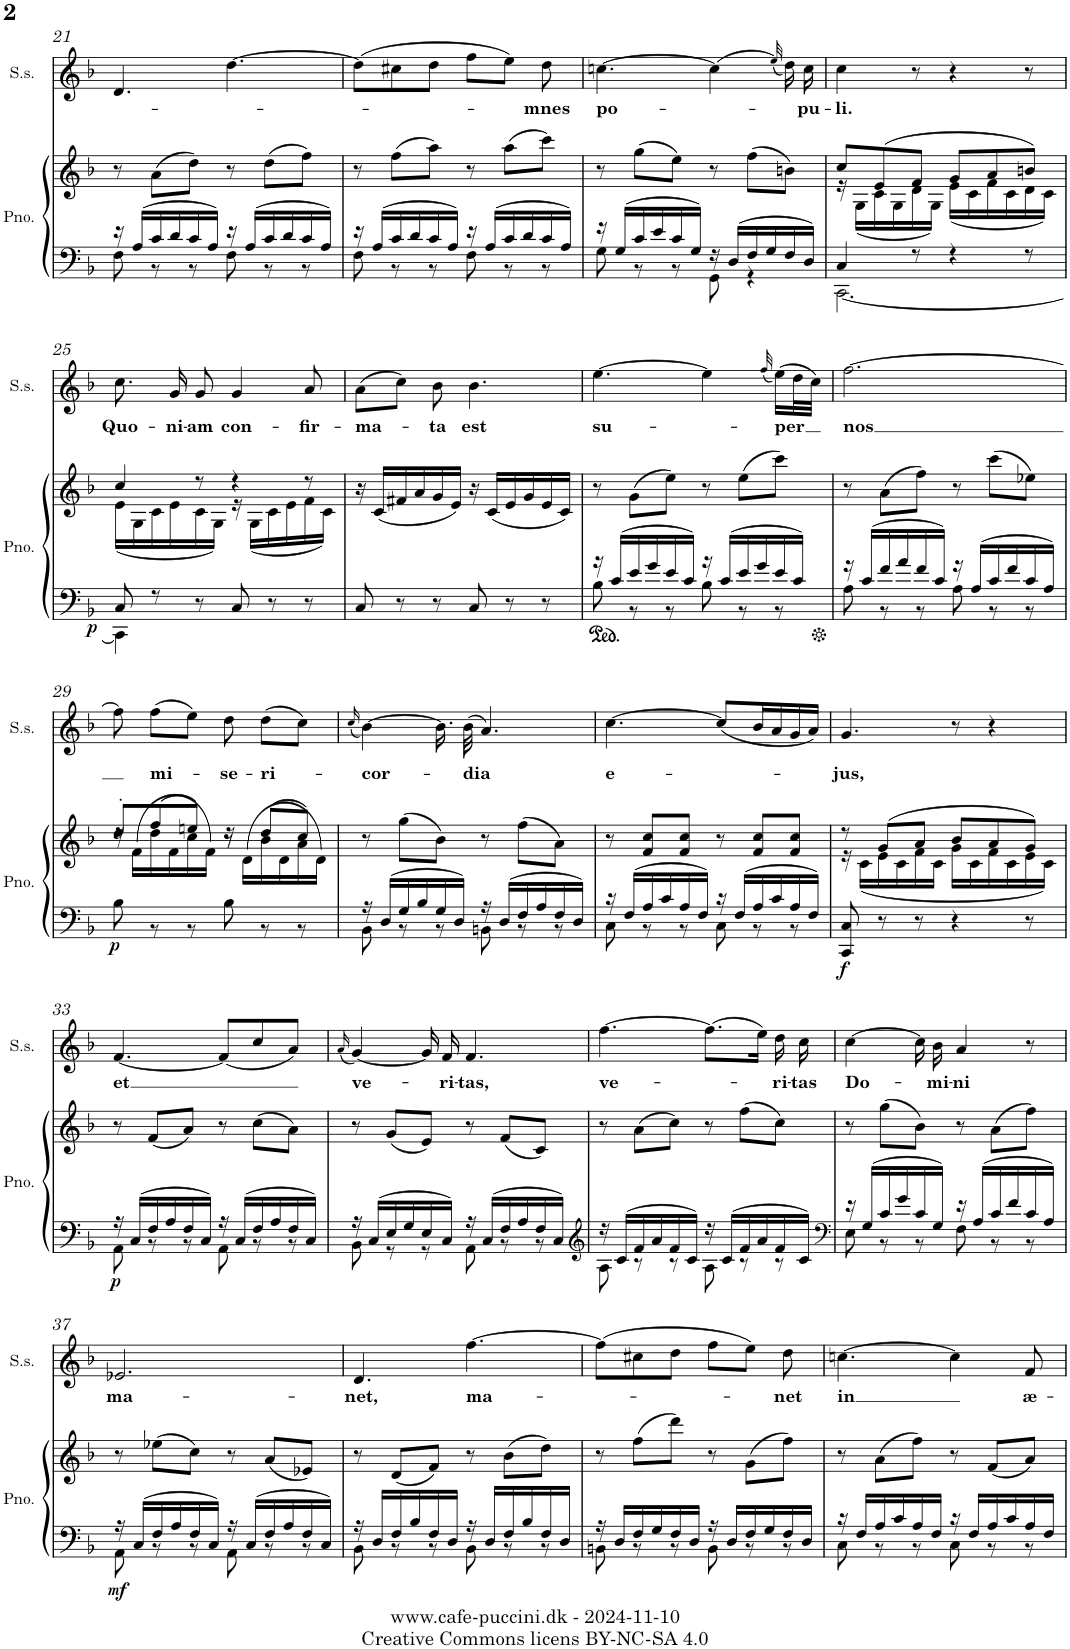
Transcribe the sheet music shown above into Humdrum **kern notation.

**kern	**kern	**dynam	**kern	**text
*part2	*part2	*part2	*part1	*part1
*staff3	*staff2	*staff2/3	*staff1	*staff1
*I"Piano	*	*	*I"Soprano solo	*
*I'Pno.	*	*	*I'S.s.	*
!!LO:PB:g=z
*clefF4	*clefG2	*	*clefG2	*
*k[b-]	*k[b-]	*	*k[b-]	*
*M6/8	*M6/8	*	*M6/8	*
=21	=21	=21	=21	=21
*^	*	*	*	*
16r	8F\	8r	.	4.d/	.
16A/LL	.	.	.	.	.
16c/	8r	(8a\L	.	.	.
16d/	.	.	.	.	.
16c/	8r	8dd\J)	.	.	.
16A/JJ	.	.	.	.	.
16r	8F\	8r	.	[4.dd\	.
16A/LL	.	.	.	.	.
16c/	8r	(8dd\L	.	.	.
16d/	.	.	.	.	.
16c/	8r	8ff\J)	.	.	.
16A/JJ	.	.	.	.	.
=22	=22	=22	=22	=22	=22
16r	8F\	8r	.	(8dd\L]	.
16A/LL	.	.	.	.	.
16c/	8r	(8ff\L	.	8cc#X\	.
16d/	.	.	.	.	.
16c/	8r	8aa\J)	.	8dd\J	.
16A/JJ	.	.	.	.	.
16r	8F\	8r	.	8ff\L	.
16A/LL	.	.	.	.	.
16c/	8r	(8aa\L	.	8ee\J)	.
16d/	.	.	.	.	.
!	!	!	!	!	!LO:LY:b
16c/	8r	8ccc\J)	.	8dd\	-mnes
16A/JJ	.	.	.	.	.
=23	=23	=23	=23	=23	=23
!	!	!	!	!	!LO:LY:b
16r	8G\	8r	.	[4.ccn\	po-
16G/LL	.	.	.	.	.
16c/	8r	(8gg\L	.	.	.
16e/	.	.	.	.	.
16c/	8r	8ee\J)	.	.	.
16G/JJ	.	.	.	.	.
16r	8GG\	8r	.	(4cc\]	.
16D/LL	.	.	.	.	.
16F/	4r	(8ff\L	.	.	.
16G/	.	.	.	.	.
.	.	.	.	(32qee/)	.
16F/	.	8bn\J)	.	16dd\)	.
!	!	!	!	!	!LO:LY:b
16D/JJ	.	.	.	16cc\	-pu-
=24	=24	=24	=24	=24	=24
*	*	*^	*	*	*
!	!	!	!	!	!	!LO:LY:b
4C/	[2.CC\	8cc/L	16r	.	4cc\	-li.
.	.	.	(16G\LL	.	.	.
.	.	(8e/	16c\	.	.	.
.	.	.	16G\	.	.	.
8r	.	8f/J	16d\	.	8r	.
.	.	.	16G\JJ)	.	.	.
4r	.	8g/L	(16e\LL	.	4r	.
.	.	.	16c\	.	.	.
.	.	8a/	16f\	.	.	.
.	.	.	16c\	.	.	.
8r	.	8bn/J)	16d\	.	8r	.
.	.	.	16c\JJ)	.	.	.
!!LO:LB:g=z
=25	=25	=25	=25	=25	=25	=25
!	!	!	!	!LO:DY:b=2	!	!LO:LY:b
8C/	4CC\]	4cc/	(16e\LL	p	8.cc\	Quo-
.	.	.	16G\	.	.	.
8r	.	.	16c\	.	.	.
!	!	!	!	!	!	!LO:LY:b
.	.	.	16e\	.	16g/	-ni-
!	!	!	!	!	!	!LO:LY:b
8r	2ryy	8r	16c\	.	8g/	-am
.	.	.	16G\JJ)	.	.	.
!	!	!	!	!	!	!LO:LY:b
8C/	.	4r	16r	.	4g/	con-
.	.	.	(16G\LL	.	.	.
8r	.	.	16c\	.	.	.
.	.	.	16e\	.	.	.
!	!	!	!	!	!	!LO:LY:b
8r	.	8r	16f\	.	8a/	-fir-
.	.	.	16c\JJ)	.	.	.
*v	*v	*	*	*	*	*
=26	=26	=26	=26	=26	=26
!	!	!	!	!	!LO:LY:b
*	*v	*v	*	*	*
8C/	16r	.	(8a\L	-ma-
.	(16c/LL	.	.	.
8r	16f#X/	.	8cc\J)	.
.	16a/	.	.	.
!	!	!	!	!LO:LY:b
8r	16g/	.	8b-\	-ta
.	16e/JJ)	.	.	.
!	!	!	!	!LO:LY:b
8C/	16r	.	4.b-\	est
.	(16c/LL	.	.	.
8r	16e/	.	.	.
.	16g/	.	.	.
8r	16e/	.	.	.
.	16c/JJ)	.	.	.
=27	=27	=27	=27	=27
*^	*	*	*	*
!	!	!	!	!	!LO:LY:b
16r	8B-\	8r	.	[4.ee\	su-
16c/LL	.	.	.	.	.
16e/	8r	(8g\L	.	.	.
16g/	.	.	.	.	.
16e/	8r	8ee\J)	.	.	.
16c/JJ	.	.	.	.	.
16r	8B-\	8r	.	4ee\]	.
16c/LL	.	.	.	.	.
16e/	8r	(8ee\L	.	.	.
16g/	.	.	.	.	.
.	.	.	.	(32qff/	.
!	!	!	!	!	!LO:LY:b
16e/	8r	8ccc\J)	.	(16ee\LL)	-per
16c/JJ	.	.	.	32dd\L	.
.	.	.	.	32cc\JJJ)	.
=28	=28	=28	=28	=28	=28
!	!	!	!	!	!LO:LY:b
16r	8A\	8r	.	[2.ff\	nos
16c/LL	.	.	.	.	.
16f/	8r	(8a\L	.	.	.
16a/	.	.	.	.	.
16f/	8r	8ff\J)	.	.	.
16c/JJ	.	.	.	.	.
16r	8A\	8r	.	.	.
16A/LL	.	.	.	.	.
16c/	8r	(8ccc\L	.	.	.
16f/	.	.	.	.	.
16c/	8r	8ee-X\J)	.	.	.
16A/JJ	.	.	.	.	.
!!LO:LB:g=z
=29	=29	=29	=29	=29	=29
*	*	*^	*	*	*
!	!	!	!	!LO:DY:b=2	!	!
16r	8B-\	8dd'>/L	16ryy	p	8ff\]	.
16ryy	.	.	(16f\LL	.	.	.
!	!	!	!	!	!	!LO:LY:b
.	8r	(>8ff/	16dd\	.	(8ff\L	mi-
.	.	.	16f\	.	.	.
.	8r	8een/J)	16cc\	.	8ee\J)	.
.	.	.	16f\JJ)	.	.	.
!	!	!	!	!	!	!LO:LY:b
16r	8B-\	8r	16ryy	.	8dd\	-se-
4ryy	.	.	(16d\LL	.	.	.
!	!	!	!	!	!	!LO:LY:b
.	8r	(>8dd/L	16b-\	.	(8dd\L	-ri-
.	.	.	16d\	.	.	.
.	8r	8cc/J)	16a\	.	8cc\J)	.
16ryy	.	.	16d\JJ)	.	.	.
*	*	*v	*v	*	*	*
=30	=30	=30	=30	=30	=30
.	.	.	.	(16qcc/	.
!	!	!	!	!	!LO:LY:b
16r	8BB-\	8r	.	[4b-\)	-cor-
16D/LL	.	.	.	.	.
16G/	8r	(8gg\L	.	.	.
16B-/	.	.	.	.	.
16G/	8r	8b-\J)	.	16.b-\]	.
16D/JJ	.	.	.	.	.
!	!	!	!	!	!LO:LY:b
.	.	.	.	(32b-\	-dia
16r	8BBn\	8r	.	4.a/)	.
16D/LL	.	.	.	.	.
16F/	8r	(8ff\L	.	.	.
16A/	.	.	.	.	.
16F/	8r	8a\J)	.	.	.
16D/JJ	.	.	.	.	.
=31	=31	=31	=31	=31	=31
!	!	!	!	!	!LO:LY:b
16r	8C\	8r	.	[4.cc\	e-
16F/LL	.	.	.	.	.
16A/	8r	8f/ 8cc/L	.	.	.
16c/	.	.	.	.	.
16A/	8r	8f/ 8cc/J	.	.	.
16F/JJ	.	.	.	.	.
16r	8C\	8r	.	(8cc/L]	.
16F/LL	.	.	.	.	.
16A/	8r	8f/ 8cc/L	.	16b-/L	.
16c/	.	.	.	16a/	.
16A/	8r	8f/ 8cc/J	.	16g/	.
16F/JJ	.	.	.	16a/JJ)	.
*v	*v	*	*	*	*
=32	=32	=32	=32	=32
*	*^	*	*	*
!	!	!	!LO:DY:b=2	!	!LO:LY:b
8CC/ 8C/	8r	16r	f	4.g/	-jus,
.	.	(16c\LL	.	.	.
8r	(8g/L	16e\	.	.	.
.	.	16c\	.	.	.
8r	8a/J	16f\	.	.	.
.	.	16c\JJ	.	.	.
4r	8b-/L	16g\LL	.	8r	.
.	.	16c\	.	.	.
.	8a/	16f\	.	4r	.
.	.	16c\	.	.	.
8r	8g/J)	16e\	.	.	.
.	.	16c\JJ)	.	.	.
!!LO:LB:g=z
=33	=33	=33	=33	=33	=33
*^	*	*	*	*	*
!	!	!	!	!LO:DY:b=2	!	!LO:LY:b
*	*	*v	*v	*	*	*
16r	8AA\	8r	p	[4.f/	et
16C/LL	.	.	.	.	.
16F/	8r	(8f/L	.	.	.
16A/	.	.	.	.	.
16F/	8r	8a/J)	.	.	.
16C/JJ	.	.	.	.	.
16r	8AA\	8r	.	(8f/L]	.
16C/LL	.	.	.	.	.
16F/	8r	(8cc\L	.	8cc/	.
16A/	.	.	.	.	.
16F/	8r	8a\J)	.	8a/J)	.
16C/JJ	.	.	.	.	.
=34	=34	=34	=34	=34	=34
.	.	.	.	(16qa/	.
!	!	!	!	!	!LO:LY:b
16r	8BB-\	8r	.	[4g/)	ve-
16C/LL	.	.	.	.	.
16E/	8r	(8g/L	.	.	.
16G/	.	.	.	.	.
16E/	8r	8e/J)	.	16g/]	.
!	!	!	!	!	!LO:LY:b
16C/JJ	.	.	.	16f/	-ri-
!	!	!	!	!	!LO:LY:b
16r	8AA\	8r	.	4.f/	-tas,
16C/LL	.	.	.	.	.
16F/	8r	(8f/L	.	.	.
16A/	.	.	.	.	.
16F/	8r	8c/J)	.	.	.
16C/JJ	.	.	.	.	.
=35	=35	=35	=35	=35	=35
*clefG2	*	*	*	*	*
!	!	!	!	!	!LO:LY:b
16r	8A\	8r	.	[4.ff\	ve-
16c/LL	.	.	.	.	.
16f/	8r	(8a\L	.	.	.
16a/	.	.	.	.	.
16f/	8r	8cc\J)	.	.	.
16c/JJ	.	.	.	.	.
16r	8A\	8r	.	(8.ff\L]	.
16c/LL	.	.	.	.	.
16f/	8r	(8ff\L	.	.	.
16a/	.	.	.	16ee\Jk)	.
!	!	!	!	!	!LO:LY:b
16f/	8r	8cc\J)	.	16dd\	-ri-
!	!	!	!	!	!LO:LY:b
16c/JJ	.	.	.	16cc\	-tas
=36	=36	=36	=36	=36	=36
*clefF4	*	*	*	*	*
!	!	!	!	!	!LO:LY:b
16r	8E\	8r	.	[4cc\	Do-
16G/LL	.	.	.	.	.
16c/	8r	(8gg\L	.	.	.
16g/	.	.	.	.	.
16c/	8r	8b-\J)	.	16cc\]	.
!	!	!	!	!	!LO:LY:b
16G/JJ	.	.	.	16b-\	-mi-
!	!	!	!	!	!LO:LY:b
16r	8F\	8r	.	4a/	-ni
16A/LL	.	.	.	.	.
16c/	8r	(8a\L	.	.	.
16f/	.	.	.	.	.
16c/	8r	8ff\J)	.	8r	.
16A/JJ	.	.	.	.	.
!!LO:LB:g=z
=37	=37	=37	=37	=37	=37
!	!	!	!LO:DY:b=2	!	!LO:LY:b
16r	8AA\	8r	mf	2.e-X/	ma-
16C/LL	.	.	.	.	.
16F/	8r	(8ee-X\L	.	.	.
16A/	.	.	.	.	.
16F/	8r	8cc\J)	.	.	.
16C/JJ	.	.	.	.	.
16r	8AA\	8r	.	.	.
16C/LL	.	.	.	.	.
16F/	8r	(8a/L	.	.	.
16A/	.	.	.	.	.
16F/	8r	8e-X/J)	.	.	.
16C/JJ	.	.	.	.	.
=38	=38	=38	=38	=38	=38
!	!	!	!	!	!LO:LY:b
16r	8BB-\	8r	.	4.d/	-net,
16D/LL	.	.	.	.	.
16F/	8r	(8d/L	.	.	.
16B-/	.	.	.	.	.
16F/	8r	8f/J)	.	.	.
16D/JJ	.	.	.	.	.
!	!	!	!	!	!LO:LY:b
16r	8BB-\	8r	.	[4.ff\	ma-
16D/LL	.	.	.	.	.
16F/	8r	(8b-\L	.	.	.
16B-/	.	.	.	.	.
16F/	8r	8dd\J)	.	.	.
16D/JJ	.	.	.	.	.
=39	=39	=39	=39	=39	=39
16r	8BBn\	8r	.	(8ff\L]	.
16D/LL	.	.	.	.	.
16F/	8r	(8ff\L	.	8cc#X\	.
16G/	.	.	.	.	.
16F/	8r	8ddd\J)	.	8dd\J	.
16D/JJ	.	.	.	.	.
16r	8BB\	8r	.	8ff\L	.
16D/LL	.	.	.	.	.
16F/	8r	(8g\L	.	8ee\J)	.
16G/	.	.	.	.	.
!	!	!	!	!	!LO:LY:b
16F/	8r	8ff\J)	.	8dd\	-net
16D/JJ	.	.	.	.	.
=40	=40	=40	=40	=40	=40
!	!	!	!	!	!LO:LY:b
16r	8C\	8r	.	[4.ccn\	in
16F/LL	.	.	.	.	.
16A/	8r	(8a\L	.	.	.
16c/	.	.	.	.	.
16A/	8r	8ff\J)	.	.	.
16F/JJ	.	.	.	.	.
16r	8C\	8r	.	4cc\]	.
16F/LL	.	.	.	.	.
16A/	8r	(8f/L	.	.	.
16c/	.	.	.	.	.
!	!	!	!	!	!LO:LY:b
16A/	8r	8a/J)	.	8f/	æ-
16F/JJ	.	.	.	.	.
*v	*v	*	*	*	*
=	=	=	=	=
*-	*-	*-	*-	*-
